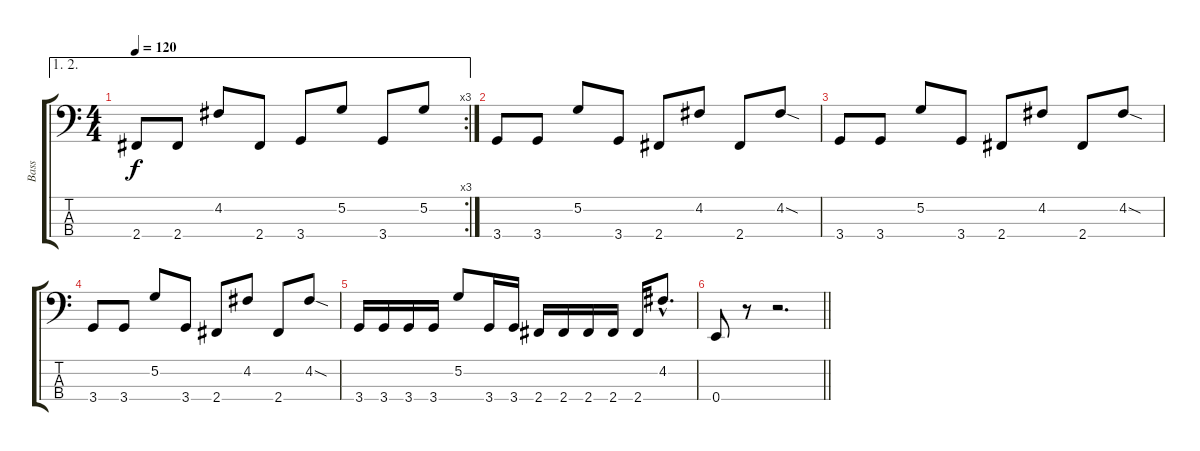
\track ("Bass" "Bass") {instrument electricbassfinger}
\staff {score tabs}
\tuning (G2 D2 A1 E1) {hide}
\ae (1 2)
\rc 3
\ts (4 4)
\tempo 120
\clef f4
\ks c
2.4.8{dy f} 2.4.8 4.2.8 2.4.8 3.4.8 5.2.8 3.4.8 5.2.8 |
3.4.8 3.4.8 5.2.8 3.4.8 2.4.8 4.2.8 2.4.8 4.2{sod}.8 |
3.4.8 3.4.8 5.2.8 3.4.8 2.4.8 4.2.8 2.4.8 4.2{sod}.8 |
3.4.8 3.4.8 5.2.8 3.4.8 2.4.8 4.2.8 2.4.8 4.2{sod}.8 |
3.4.16 3.4.16 3.4.16 3.4.16 5.2.8 3.4.16 3.4.16 2.4.16 2.4.16 2.4.16 2.4.16 2.4.16 4.2{hac}.8{d} |
\barLineRight lightlight
0.4.8 r.8 r.2{d}
